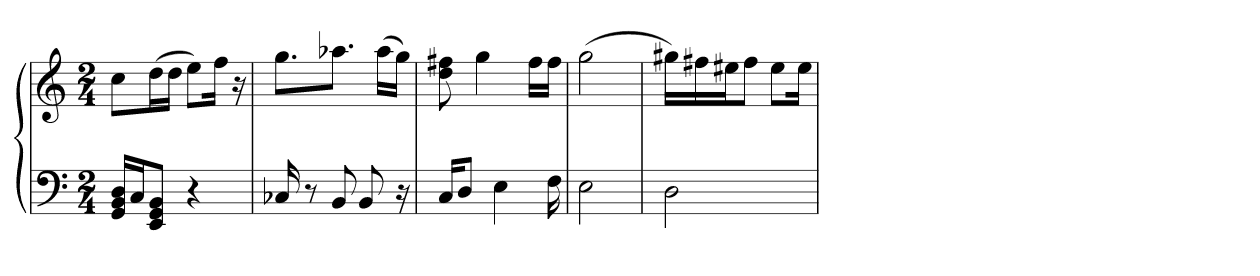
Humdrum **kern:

**kern	**kern
*part1	*part1
*staff2	*staff1
*clefF4	*clefG2
*k[]	*k[]
*M2/4	*M2/4
=1	=1
16GG/ 16BB/ 16D/LL	8cc\L
16C/J	.
8EE/ 8GG/ 8BB/J	(16dd\L
.	16dd\JJ
4r	8ee\L)
.	16ff\Jk
.	16r
=2	=2
16C-X	8.gg\L
8r	.
8BB	8.aa-X\J
8BB	.
.	(16aa-\LL
16r	16gg\JJ)
=3	=3
16C/KL	8dd 8ff#X
8D/J	.
.	4gg
4E	.
.	16ff#\LL
16F	16ff#\JJ
=4	=4
2E	(2gg
=5	=5
2D	16gg#X\LL)
.	16ff#X\J
.	16ee#X\K
.	8ff#\J
.	8ee#\L
.	16ee#\Jk
=	=
*-	*-
